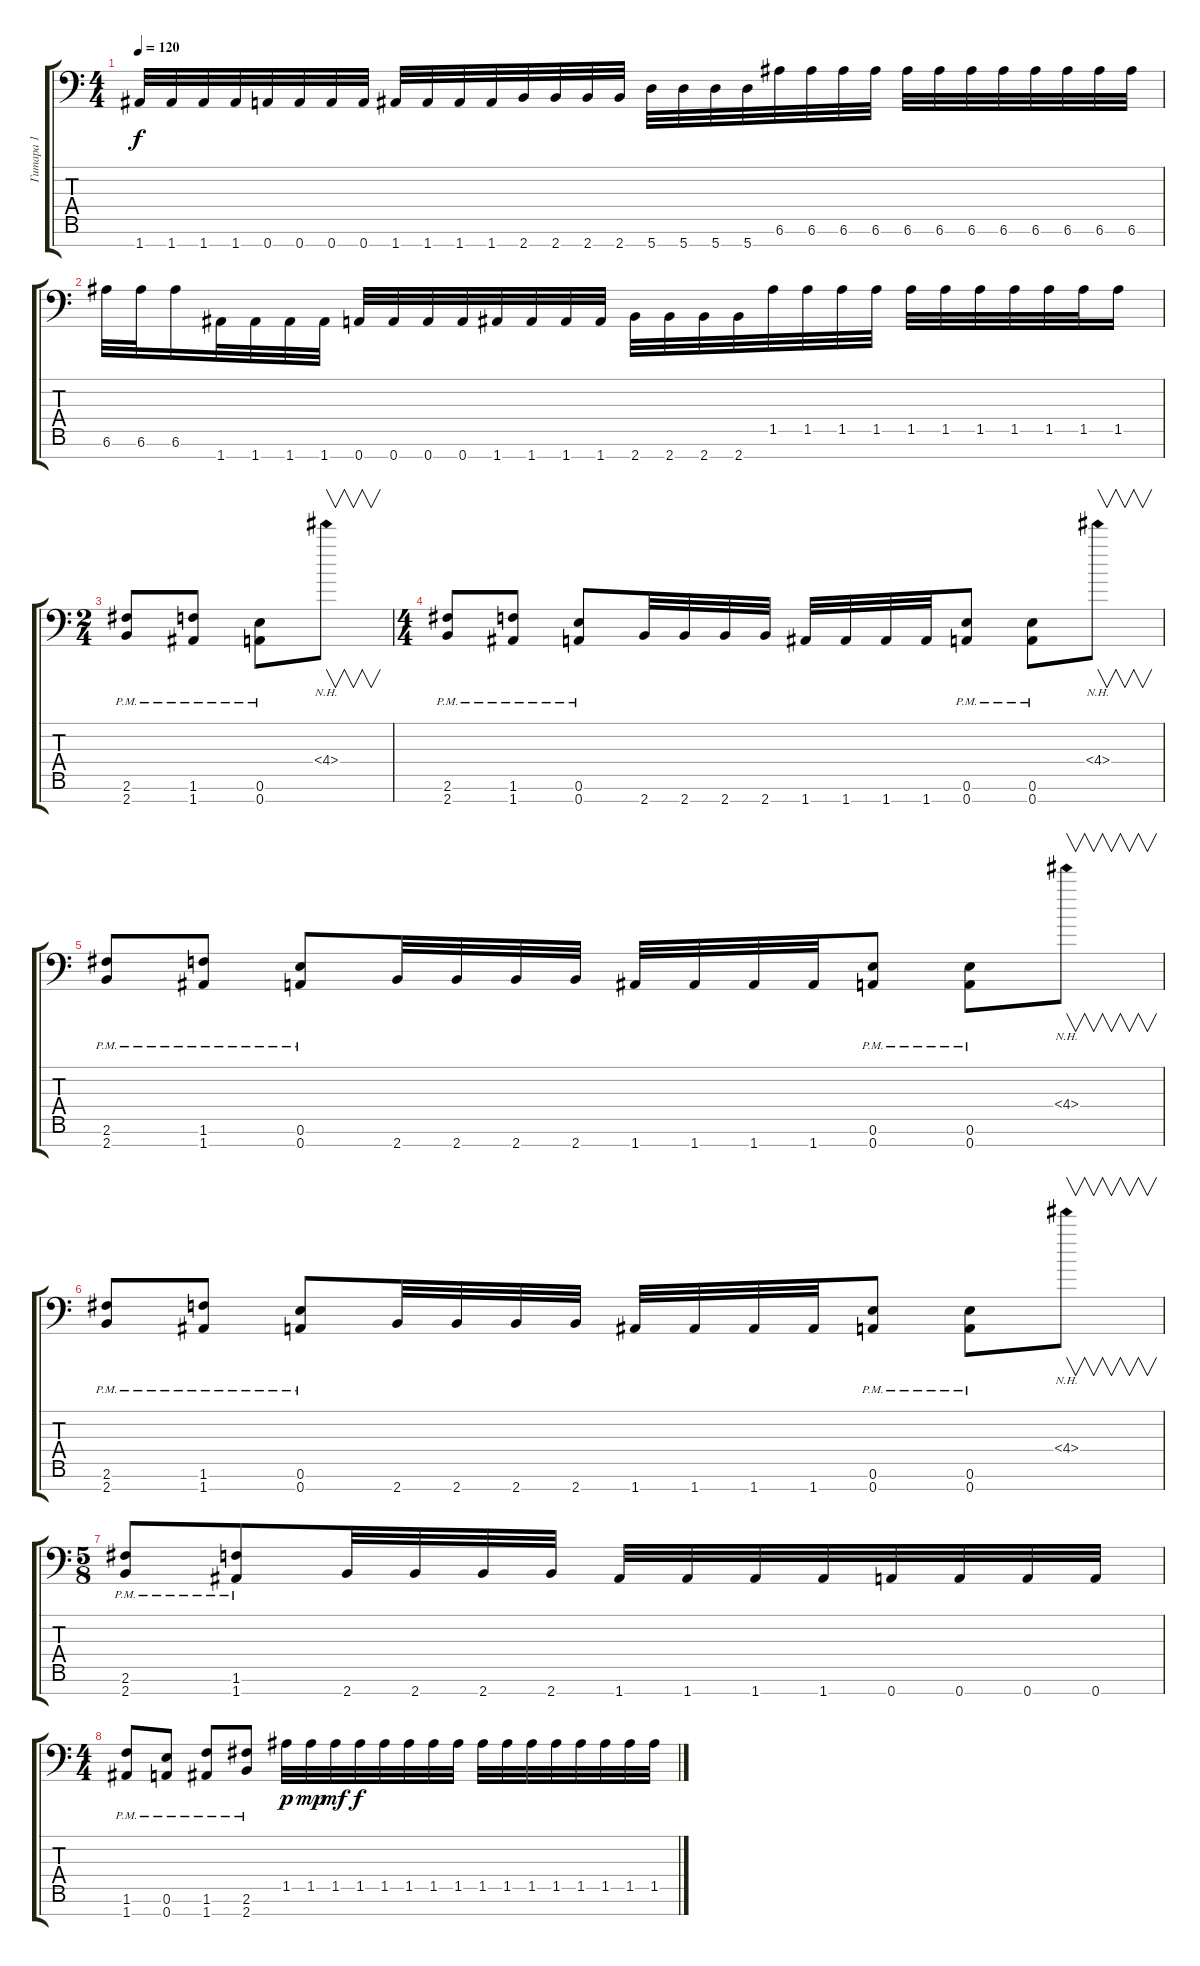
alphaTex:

\track ("Гитара 1" "Гитара 1") {instrument distortionguitar}
\staff {score tabs}
\tuning (E4 B3 G3 D3 A2 E2 A1) {hide}
\ts (4 4)
\tempo 120
\clef f4
\ks c
1.7.32{dy f} 1.7.32 1.7.32 1.7.32 0.7.32 0.7.32 0.7.32 0.7.32 1.7.32 1.7.32 1.7.32 1.7.32 2.7.32 2.7.32 2.7.32 2.7.32 5.7.32 5.7.32 5.7.32 5.7.32 6.6.32 6.6.32 6.6.32 6.6.32 6.6.32 6.6.32 6.6.32 6.6.32 6.6.32 6.6.32 6.6.32 6.6.32 |
6.6.32 6.6.32 6.6.16 1.7.32 1.7.32 1.7.32 1.7.32 0.7.32 0.7.32 0.7.32 0.7.32 1.7.32 1.7.32 1.7.32 1.7.32 2.7.32 2.7.32 2.7.32 2.7.32 1.5.32 1.5.32 1.5.32 1.5.32 1.5.32 1.5.32 1.5.32 1.5.32 1.5.32 1.5.32 1.5.16 |
\ts (2 4)
(2.6{pm} 2.7{pm}).8 (1.6{pm} 1.7{pm}).8 (0.6{pm} 0.7{pm}).8 4.4{nh}.8{v} |
\ts (4 4)
(2.6{pm} 2.7{pm}).8 (1.6{pm} 1.7{pm}).8 (0.6{pm} 0.7{pm}).8 2.7.32 2.7.32 2.7.32 2.7.32 1.7.32 1.7.32 1.7.32 1.7.32 (0.6{pm} 0.7{pm}).8 (0.6{pm} 0.7{pm}).8 4.4{nh}.8{v} |
(2.6{pm} 2.7{pm}).8 (1.6{pm} 1.7{pm}).8 (0.6{pm} 0.7{pm}).8 2.7.32 2.7.32 2.7.32 2.7.32 1.7.32 1.7.32 1.7.32 1.7.32 (0.6{pm} 0.7{pm}).8 (0.6{pm} 0.7{pm}).8 4.4{nh}.8{v} |
(2.6{pm} 2.7{pm}).8 (1.6{pm} 1.7{pm}).8 (0.6{pm} 0.7{pm}).8 2.7.32 2.7.32 2.7.32 2.7.32 1.7.32 1.7.32 1.7.32 1.7.32 (0.6{pm} 0.7{pm}).8 (0.6{pm} 0.7{pm}).8 4.4{nh}.8{v} |
\ts (5 8)
(2.6{pm} 2.7{pm}).8 (1.6{pm} 1.7{pm}).8 2.7.32 2.7.32 2.7.32 2.7.32 1.7.32 1.7.32 1.7.32 1.7.32 0.7.32 0.7.32 0.7.32 0.7.32 |
\ts (4 4)
(1.6{pm} 1.7{pm}).8 (0.6{pm} 0.7{pm}).8 (1.6{pm} 1.7{pm}).8 (2.6{pm} 2.7{pm}).8 1.5.32{dy p} 1.5.32{dy mp} 1.5.32{dy mf} 1.5.32{dy f} 1.5.32 1.5.32 1.5.32 1.5.32 1.5.32 1.5.32 1.5.32 1.5.32 1.5.32 1.5.32 1.5.32 1.5.32
